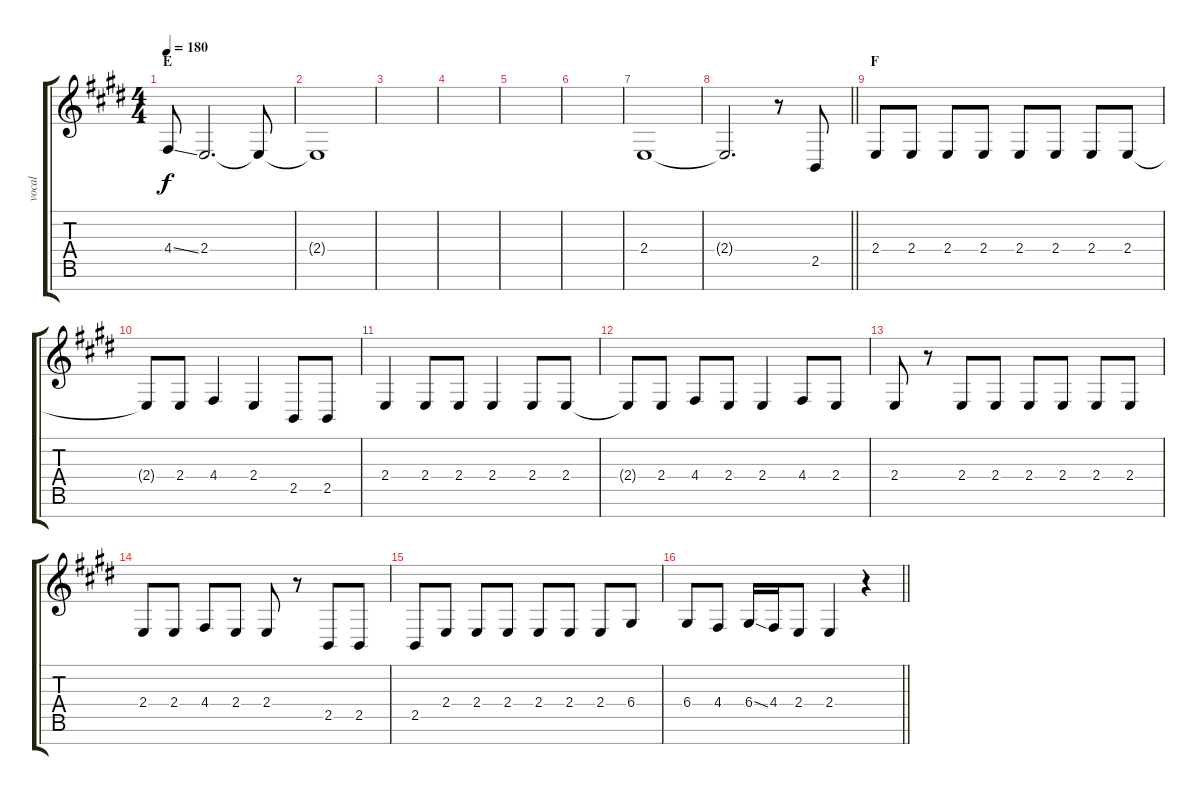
\track ("vocal" "vocal") {instrument lead6voice}
\staff {score tabs}
\tuning (E4 B3 G3 D3 A2 E2 B1) {hide}
\ts (4 4)
\section ("" "E")
\tempo 180
\clef g2
\ks e
4.4{ss}.8{dy f} 2.4.2{d} 2.4{t}.8 |
2.4{t}.1 |
|
|
|
|
2.4.1 |
\barLineRight lightlight
2.4{t}.2{d} r.8 2.5.8 |
\section ("" "F")
2.4.8 2.4.8 2.4.8 2.4.8 2.4.8 2.4.8 2.4.8 2.4.8 |
2.4{t}.8 2.4.8 4.4.4 2.4.4 2.5.8 2.5.8 |
2.4.4 2.4.8 2.4.8 2.4.4 2.4.8 2.4.8 |
2.4{t}.8 2.4.8 4.4.8 2.4.8 2.4.4 4.4.8 2.4.8 |
2.4.8 r.8 2.4.8 2.4.8 2.4.8 2.4.8 2.4.8 2.4.8 |
2.4.8 2.4.8 4.4.8 2.4.8 2.4.8 r.8 2.5.8 2.5.8 |
2.5.8 2.4.8 2.4.8 2.4.8 2.4.8 2.4.8 2.4.8 6.4.8 |
\barLineRight lightlight
6.4.8 4.4.8 6.4{ss}.16 4.4.16 2.4.8 2.4.4 r.4
